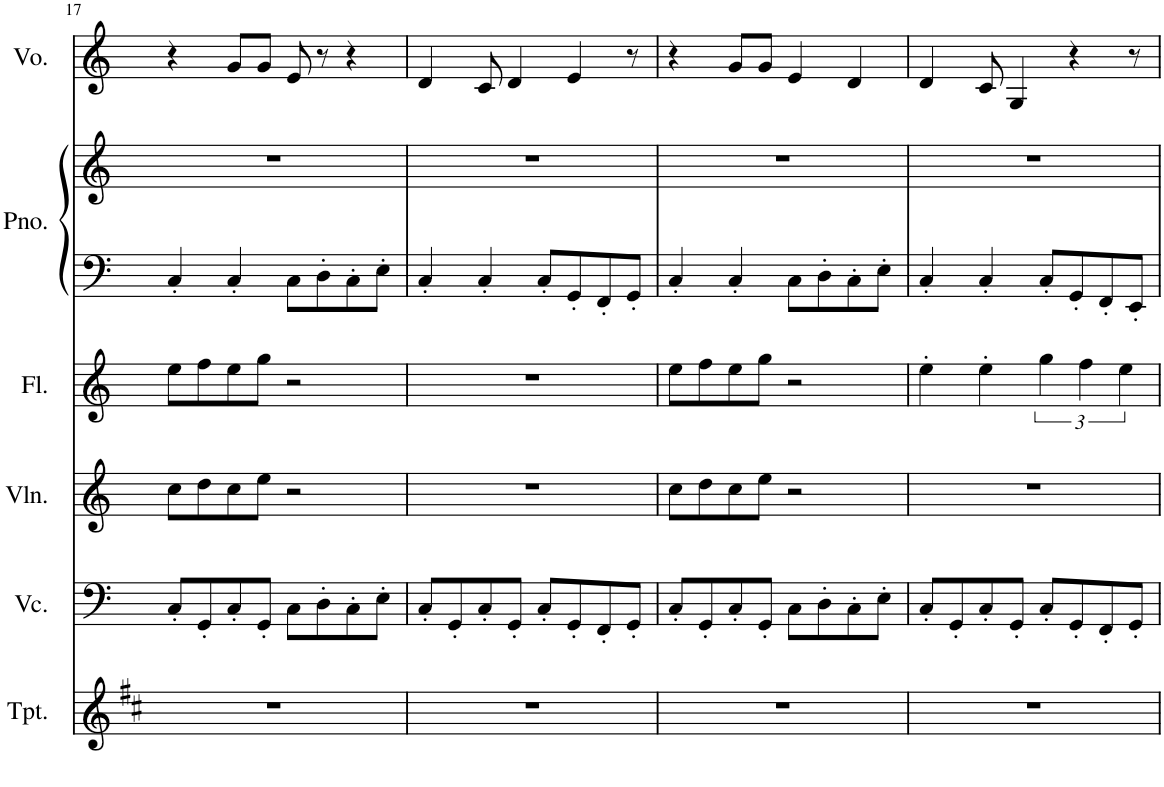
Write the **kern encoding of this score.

**kern	**kern	**kern	**kern	**kern	**kern	**kern
*part6	*part5	*part4	*part3	*part2	*part2	*part1
*staff7	*staff6	*staff5	*staff4	*staff3	*staff2	*staff1
*I"Trumpet	*I"Violoncello	*I"Violin	*I"Flute	*I"Piano	*	*I"Voice
*I'Tpt.	*I'Vc.	*I'Vln.	*I'Fl.	*I'Pno.	*	*I'Vo.
!!LO:PB:g=z
*clefG2	*clefF4	*clefG2	*clefG2	*clefF4	*clefG2	*clefG2
*Trd1c2	*	*	*	*	*	*
*k[f#c#]	*k[]	*k[]	*k[]	*k[]	*k[]	*k[]
*M4/4	*M4/4	*M4/4	*M4/4	*M4/4	*M4/4	*M4/4
=17	=17	=17	=17	=17	=17	=17
1r	8C'/L	8cc\L	8ee\L	4C'/	1r	4r
.	8GG'/	8dd\	8ff\	.	.	.
.	8C'/	8cc\	8ee\	4C'/	.	8g/L
.	8GG'/J	8ee\J	8gg\J	.	.	8g/J
.	8C\L	2r	2r	8C\L	.	8e/
.	8D'\	.	.	8D'\	.	8r
.	8C'\	.	.	8C'\	.	4r
.	8E'\J	.	.	8E'\J	.	.
=18	=18	=18	=18	=18	=18	=18
1r	8C'/L	1r	1r	4C'/	1r	4d/
.	8GG'/	.	.	.	.	.
.	8C'/	.	.	4C'/	.	8c/
.	8GG'/J	.	.	.	.	4d/
.	8C'/L	.	.	8C'/L	.	.
.	8GG'/	.	.	8GG'/	.	4e/
.	8FF'/	.	.	8FF'/	.	.
.	8GG'/J	.	.	8GG'/J	.	8r
=19	=19	=19	=19	=19	=19	=19
1r	8C'/L	8cc\L	8ee\L	4C'/	1r	4r
.	8GG'/	8dd\	8ff\	.	.	.
.	8C'/	8cc\	8ee\	4C'/	.	8g/L
.	8GG'/J	8ee\J	8gg\J	.	.	8g/J
.	8C\L	2r	2r	8C\L	.	4e/
.	8D'\	.	.	8D'\	.	.
.	8C'\	.	.	8C'\	.	4d/
.	8E'\J	.	.	8E'\J	.	.
=20	=20	=20	=20	=20	=20	=20
1r	8C'/L	1r	4ee'\	4C'/	1r	4d/
.	8GG'/	.	.	.	.	.
.	8C'/	.	4ee'\	4C'/	.	8c/
.	8GG'/J	.	.	.	.	4G/
.	8C'/L	.	6gg\	8C'/L	.	.
.	8GG'/	.	.	8GG'/	.	4r
.	.	.	6ff\	.	.	.
.	8FF'/	.	.	8FF'/	.	.
.	.	.	6ee\	.	.	.
.	8GG'/J	.	.	8EE'/J	.	8r
=	=	=	=	=	=	=
*-	*-	*-	*-	*-	*-	*-
